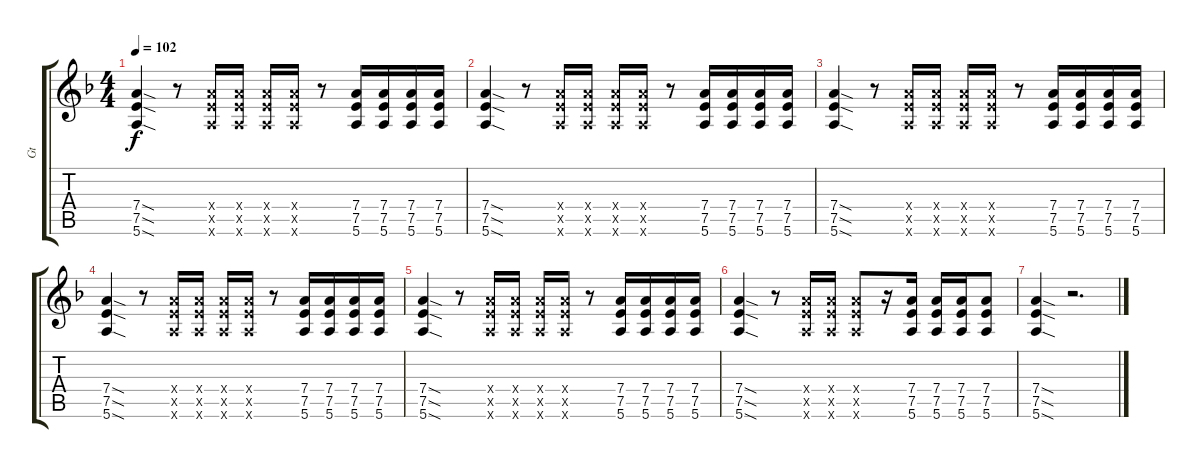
\track ("Gt" "Gt") {instrument overdrivenguitar}
\staff {score tabs}
\tuning (E4 B3 G3 D3 A2 E2) {hide}
\ts (4 4)
\tempo 102
\clef g2
\ks f
(7.4{sod} 7.5{sod} 5.6{sod}).4{dy f} r.8 (7.4{x} 7.5{x} 5.6{x}).16 (7.4{x} 7.5{x} 5.6{x}).16 (7.4{x} 7.5{x} 5.6{x}).16 (7.4{x} 7.5{x} 5.6{x}).16 r.8 (7.4 7.5 5.6).16 (7.4 7.5 5.6).16 (7.4 7.5 5.6).16 (7.4 7.5 5.6).16 |
(7.4{sod} 7.5{sod} 5.6{sod}).4 r.8 (7.4{x} 7.5{x} 5.6{x}).16 (7.4{x} 7.5{x} 5.6{x}).16 (7.4{x} 7.5{x} 5.6{x}).16 (7.4{x} 7.5{x} 5.6{x}).16 r.8 (7.4 7.5 5.6).16 (7.4 7.5 5.6).16 (7.4 7.5 5.6).16 (7.4 7.5 5.6).16 |
(7.4{sod} 7.5{sod} 5.6{sod}).4 r.8 (7.4{x} 7.5{x} 5.6{x}).16 (7.4{x} 7.5{x} 5.6{x}).16 (7.4{x} 7.5{x} 5.6{x}).16 (7.4{x} 7.5{x} 5.6{x}).16 r.8 (7.4 7.5 5.6).16 (7.4 7.5 5.6).16 (7.4 7.5 5.6).16 (7.4 7.5 5.6).16 |
(7.4{sod} 7.5{sod} 5.6{sod}).4 r.8 (7.4{x} 7.5{x} 5.6{x}).16 (7.4{x} 7.5{x} 5.6{x}).16 (7.4{x} 7.5{x} 5.6{x}).16 (7.4{x} 7.5{x} 5.6{x}).16 r.8 (7.4 7.5 5.6).16 (7.4 7.5 5.6).16 (7.4 7.5 5.6).16 (7.4 7.5 5.6).16 |
(7.4{sod} 7.5{sod} 5.6{sod}).4 r.8 (7.4{x} 7.5{x} 5.6{x}).16 (7.4{x} 7.5{x} 5.6{x}).16 (7.4{x} 7.5{x} 5.6{x}).16 (7.4{x} 7.5{x} 5.6{x}).16 r.8 (7.4 7.5 5.6).16 (7.4 7.5 5.6).16 (7.4 7.5 5.6).16 (7.4 7.5 5.6).16 |
(7.4{sod} 7.5{sod} 5.6{sod}).4 r.8 (7.4{x} 7.5{x} 5.6{x}).16 (7.4{x} 7.5{x} 5.6{x}).16 (7.4{x} 7.5{x} 5.6{x}).8 r.16 (7.4 7.5 5.6).16 (7.4 7.5 5.6).16 (7.4 7.5 5.6).16 (7.4 7.5 5.6).8 |
(7.4{sod} 7.5{sod} 5.6{sod}).4 r.2{d}
